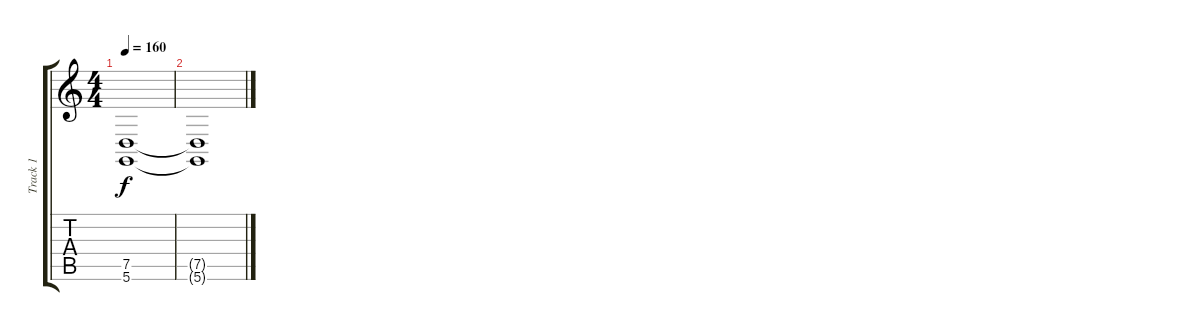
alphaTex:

\track ("Track 1" "Track 1") {instrument lead1square}
\staff {score tabs}
\tuning (D4 A3 F3 C3 G2 D2) {hide}
\ts (4 4)
\tempo 160
\clef g2
\ks c
(7.5 5.6).1{dy f} |
(7.5{t} 5.6{t}).1
